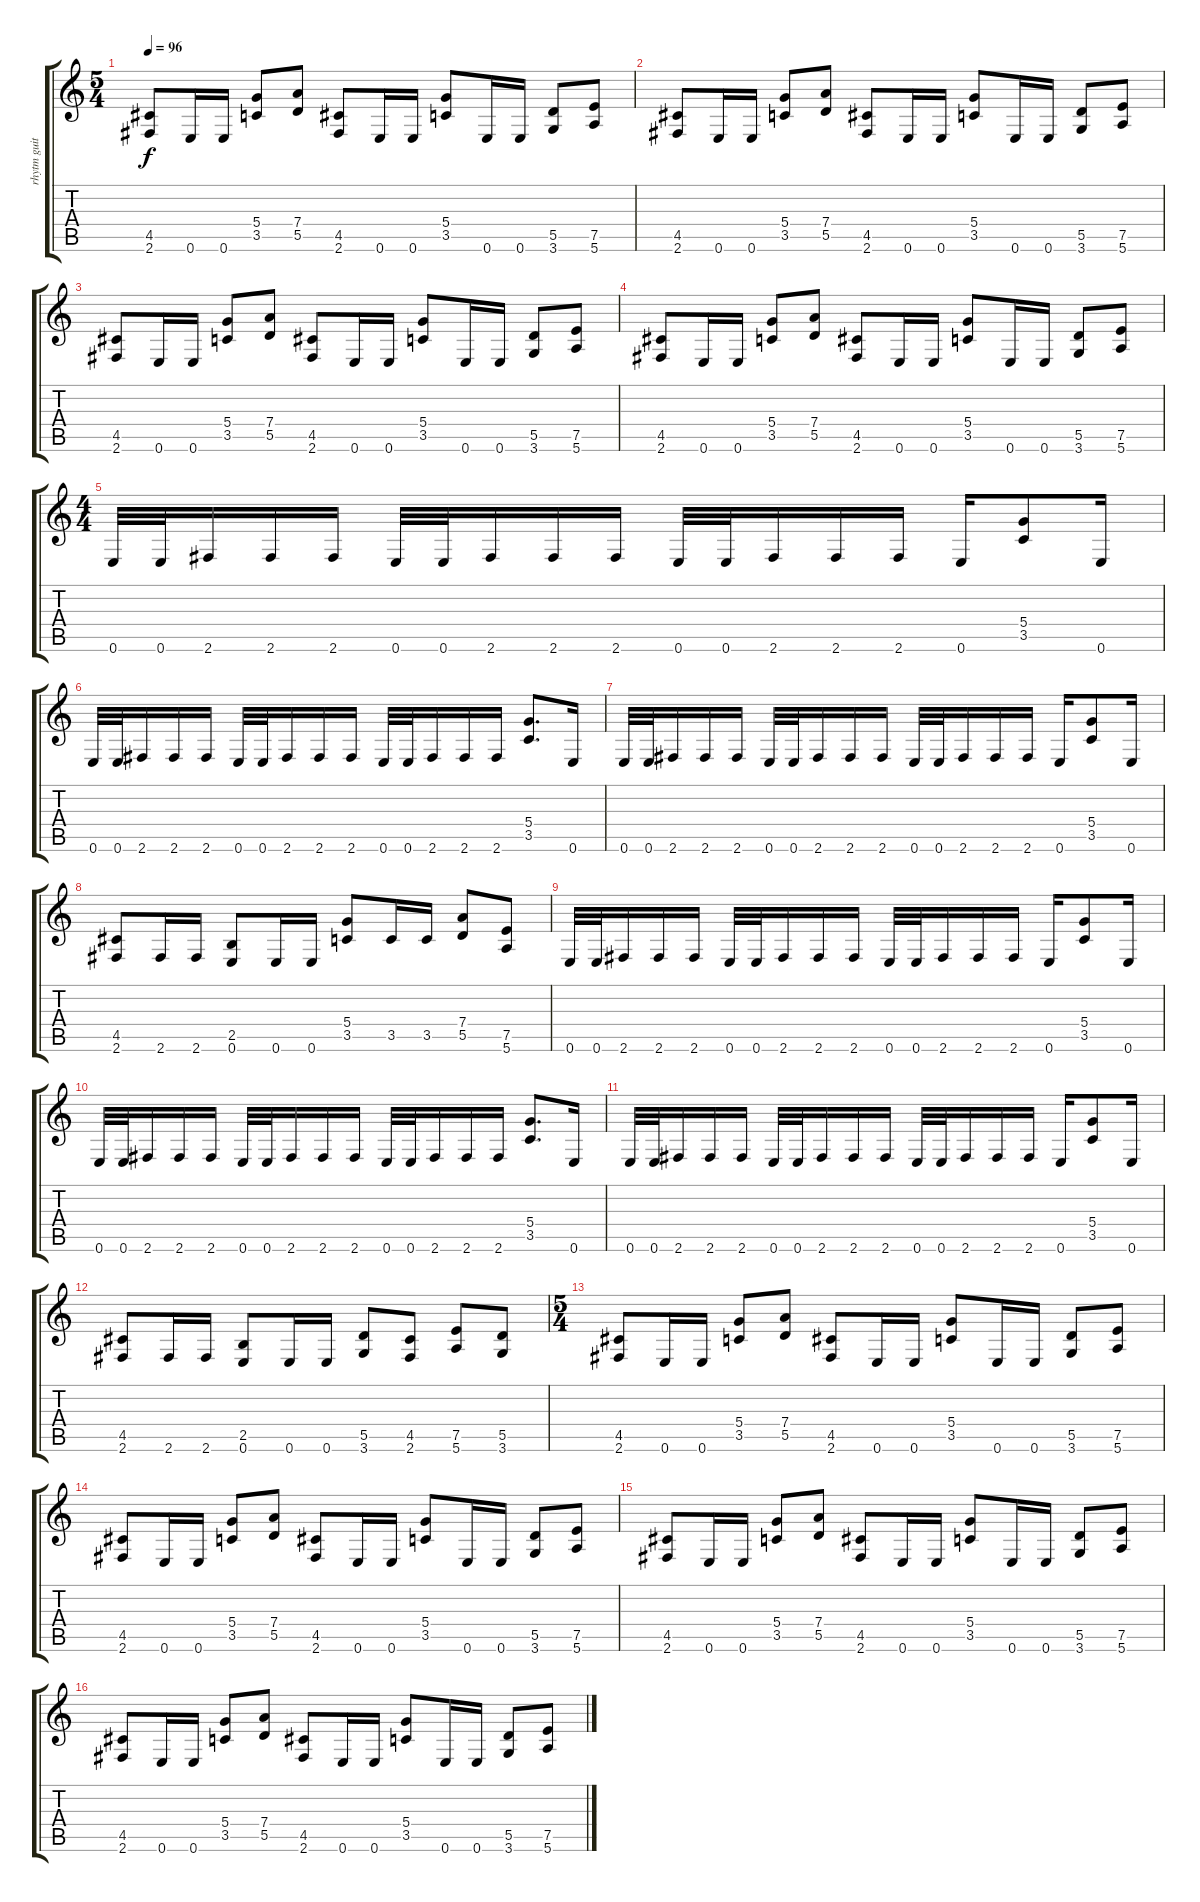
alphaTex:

\track ("rhytm guitar" "rhytm guit") {instrument distortionguitar}
\staff {score tabs}
\tuning (E4 B3 G3 D3 A2 E2) {hide}
\ts (5 4)
\tempo 96
\clef g2
\ks c
(4.5 2.6).8{dy f} 0.6.16 0.6.16 (5.4 3.5).8 (7.4 5.5).8 (4.5 2.6).8 0.6.16 0.6.16 (5.4 3.5).8 0.6.16 0.6.16 (5.5 3.6).8 (7.5 5.6).8 |
(4.5 2.6).8 0.6.16 0.6.16 (5.4 3.5).8 (7.4 5.5).8 (4.5 2.6).8 0.6.16 0.6.16 (5.4 3.5).8 0.6.16 0.6.16 (5.5 3.6).8 (7.5 5.6).8 |
(4.5 2.6).8 0.6.16 0.6.16 (5.4 3.5).8 (7.4 5.5).8 (4.5 2.6).8 0.6.16 0.6.16 (5.4 3.5).8 0.6.16 0.6.16 (5.5 3.6).8 (7.5 5.6).8 |
(4.5 2.6).8 0.6.16 0.6.16 (5.4 3.5).8 (7.4 5.5).8 (4.5 2.6).8 0.6.16 0.6.16 (5.4 3.5).8 0.6.16 0.6.16 (5.5 3.6).8 (7.5 5.6).8 |
\ts (4 4)
0.6.32 0.6.32 2.6.16 2.6.16 2.6.16 0.6.32 0.6.32 2.6.16 2.6.16 2.6.16 0.6.32 0.6.32 2.6.16 2.6.16 2.6.16 0.6.16 (5.4 3.5).8 0.6.16 |
0.6.32 0.6.32 2.6.16 2.6.16 2.6.16 0.6.32 0.6.32 2.6.16 2.6.16 2.6.16 0.6.32 0.6.32 2.6.16 2.6.16 2.6.16 (5.4 3.5).8{d} 0.6.16 |
0.6.32 0.6.32 2.6.16 2.6.16 2.6.16 0.6.32 0.6.32 2.6.16 2.6.16 2.6.16 0.6.32 0.6.32 2.6.16 2.6.16 2.6.16 0.6.16 (5.4 3.5).8 0.6.16 |
(4.5 2.6).8 2.6.16 2.6.16 (2.5 0.6).8 0.6.16 0.6.16 (5.4 3.5).8 3.5.16 3.5.16 (7.4 5.5).8 (7.5 5.6).8 |
0.6.32 0.6.32 2.6.16 2.6.16 2.6.16 0.6.32 0.6.32 2.6.16 2.6.16 2.6.16 0.6.32 0.6.32 2.6.16 2.6.16 2.6.16 0.6.16 (5.4 3.5).8 0.6.16 |
0.6.32 0.6.32 2.6.16 2.6.16 2.6.16 0.6.32 0.6.32 2.6.16 2.6.16 2.6.16 0.6.32 0.6.32 2.6.16 2.6.16 2.6.16 (5.4 3.5).8{d} 0.6.16 |
0.6.32 0.6.32 2.6.16 2.6.16 2.6.16 0.6.32 0.6.32 2.6.16 2.6.16 2.6.16 0.6.32 0.6.32 2.6.16 2.6.16 2.6.16 0.6.16 (5.4 3.5).8 0.6.16 |
(4.5 2.6).8 2.6.16 2.6.16 (2.5 0.6).8 0.6.16 0.6.16 (5.5 3.6).8 (4.5 2.6).8 (7.5 5.6).8 (5.5 3.6).8 |
\ts (5 4)
(4.5 2.6).8 0.6.16 0.6.16 (5.4 3.5).8 (7.4 5.5).8 (4.5 2.6).8 0.6.16 0.6.16 (5.4 3.5).8 0.6.16 0.6.16 (5.5 3.6).8 (7.5 5.6).8 |
(4.5 2.6).8 0.6.16 0.6.16 (5.4 3.5).8 (7.4 5.5).8 (4.5 2.6).8 0.6.16 0.6.16 (5.4 3.5).8 0.6.16 0.6.16 (5.5 3.6).8 (7.5 5.6).8 |
(4.5 2.6).8 0.6.16 0.6.16 (5.4 3.5).8 (7.4 5.5).8 (4.5 2.6).8 0.6.16 0.6.16 (5.4 3.5).8 0.6.16 0.6.16 (5.5 3.6).8 (7.5 5.6).8 |
(4.5 2.6).8 0.6.16 0.6.16 (5.4 3.5).8 (7.4 5.5).8 (4.5 2.6).8 0.6.16 0.6.16 (5.4 3.5).8 0.6.16 0.6.16 (5.5 3.6).8 (7.5 5.6).8
